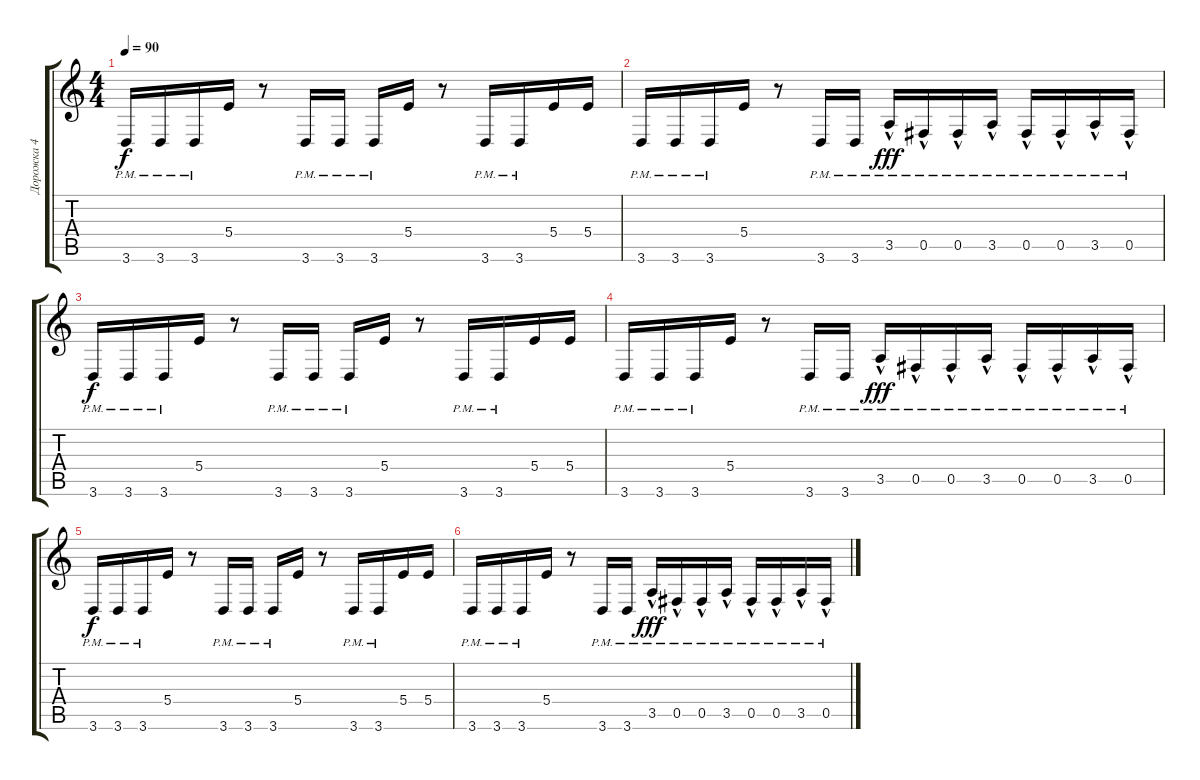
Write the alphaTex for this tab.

\track ("Дорожка 4" "Дорожка 4") {instrument overdrivenguitar}
\staff {score tabs}
\tuning (Db4 Ab3 E3 B2 Gb2 B1) {hide}
\ts (4 4)
\tempo 90
\clef g2
\ks c
3.6{pm}.16{dy f} 3.6{pm}.16 3.6{pm}.16 5.4.16 r.8 3.6{pm}.16 3.6{pm}.16 3.6{pm}.16 5.4.16 r.8 3.6{pm}.16 3.6{pm}.16 5.4.16 5.4.16 |
3.6{pm}.16 3.6{pm}.16 3.6{pm}.16 5.4.16 r.8 3.6{pm}.16 3.6{pm}.16 3.5{hac pm}.16{dy fff} 0.5{hac pm}.16 0.5{hac pm}.16 3.5{hac pm}.16 0.5{hac pm}.16 0.5{hac pm}.16 3.5{hac pm}.16 0.5{hac pm}.16 |
3.6{pm}.16{dy f} 3.6{pm}.16 3.6{pm}.16 5.4.16 r.8 3.6{pm}.16 3.6{pm}.16 3.6{pm}.16 5.4.16 r.8 3.6{pm}.16 3.6{pm}.16 5.4.16 5.4.16 |
3.6{pm}.16 3.6{pm}.16 3.6{pm}.16 5.4.16 r.8 3.6{pm}.16 3.6{pm}.16 3.5{hac pm}.16{dy fff} 0.5{hac pm}.16 0.5{hac pm}.16 3.5{hac pm}.16 0.5{hac pm}.16 0.5{hac pm}.16 3.5{hac pm}.16 0.5{hac pm}.16 |
3.6{pm}.16{dy f} 3.6{pm}.16 3.6{pm}.16 5.4.16 r.8 3.6{pm}.16 3.6{pm}.16 3.6{pm}.16 5.4.16 r.8 3.6{pm}.16 3.6{pm}.16 5.4.16 5.4.16 |
3.6{pm}.16 3.6{pm}.16 3.6{pm}.16 5.4.16 r.8 3.6{pm}.16 3.6{pm}.16 3.5{hac pm}.16{dy fff} 0.5{hac pm}.16 0.5{hac pm}.16 3.5{hac pm}.16 0.5{hac pm}.16 0.5{hac pm}.16 3.5{hac pm}.16 0.5{hac pm}.16
